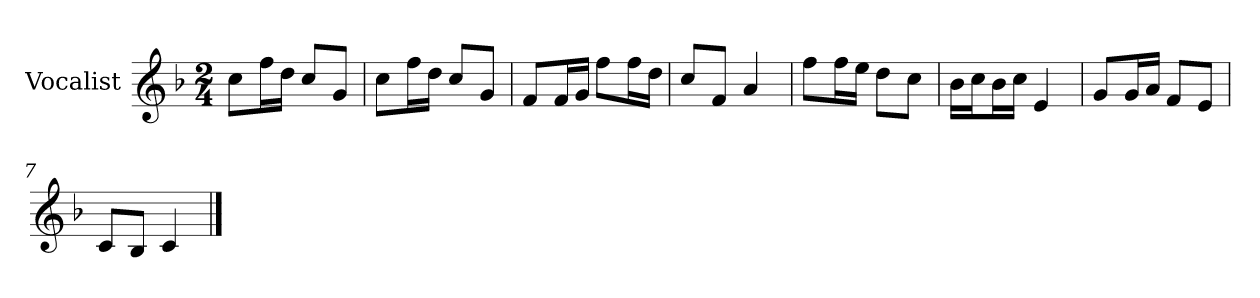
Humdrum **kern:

**kern
*part1
*staff1
*I"Vocalist
*k[b-]
*F:
*M2/4
=
8ccL
16ffL
16ddJJ
8ccL
8gJ
=1
8ccL
16ffL
16ddJJ
8ccL
8gJ
=2
8fL
16fL
16gJJ
8ffL
16ffL
16ddJJ
=3
8ccL
8fJ
4a
=4
8ffL
16ffL
16eeJJ
8ddL
8ccJ
=5
16b-LL
16ccJ
16b-L
16ccJJ
4e
=6
8gL
16gL
16aJJ
8fL
8eJ
=7
8cL
8B-J
4c
==
*-
